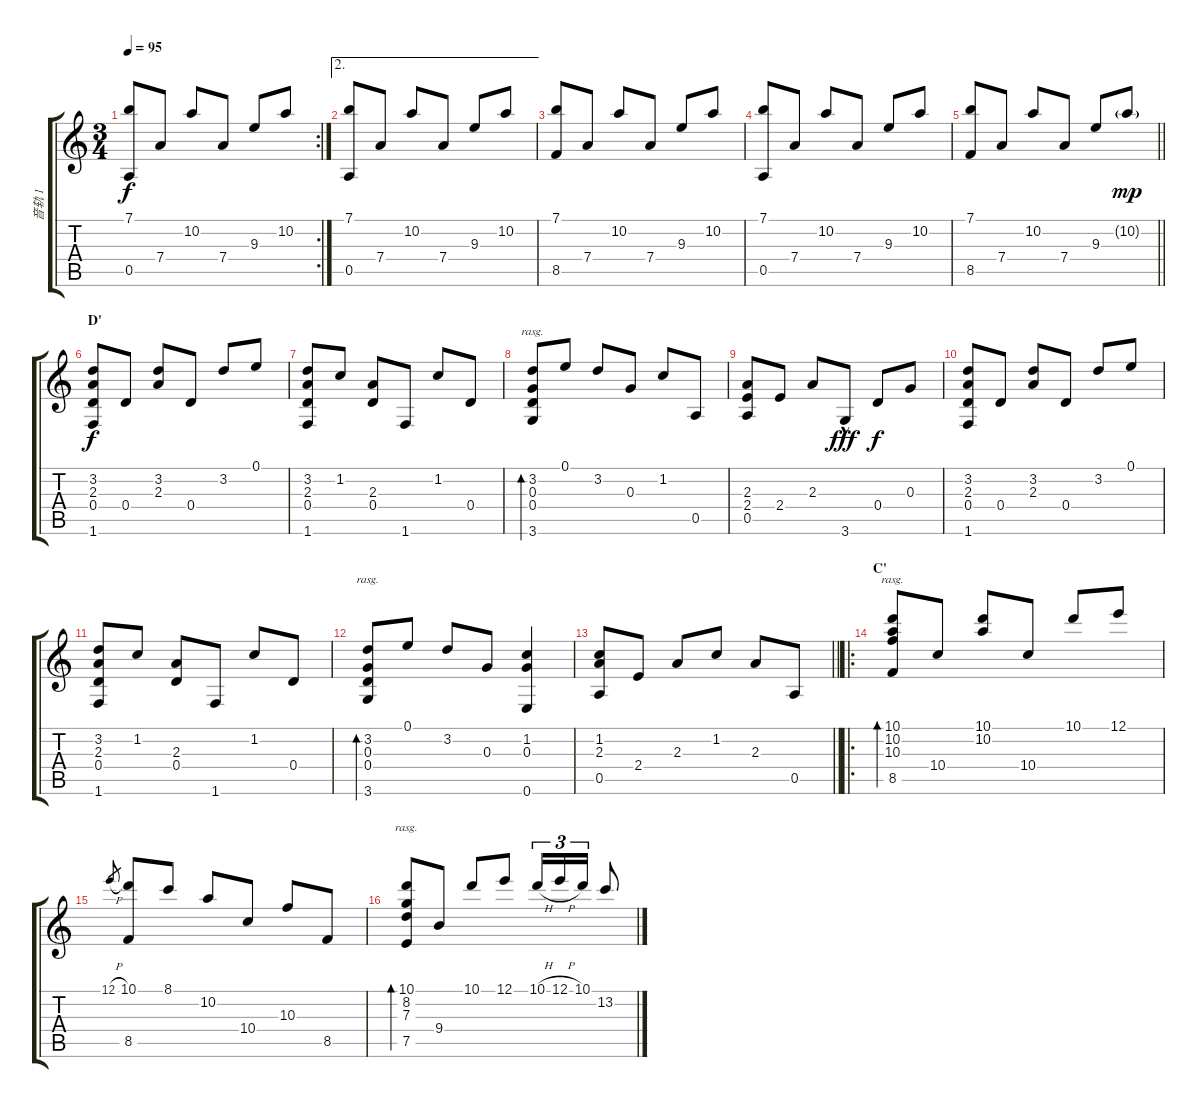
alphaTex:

\track ("音轨 1" "音轨 1") {instrument acousticguitarsteel}
\staff {score tabs}
\tuning (E4 B3 G3 D3 A2 E2) {hide}
\rc 2
\ts (3 4)
\tempo 95
\clef g2
\ks c
(7.1 0.5).8{dy f beam Up} 7.4.8{beam Up} 10.2.8{beam Up} 7.4.8{beam Up} 9.3.8{beam Up} 10.2.8{beam Up} |
\ae 2
(7.1 0.5).8{beam Up} 7.4.8{beam Up} 10.2.8{beam Up} 7.4.8{beam Up} 9.3.8{beam Up} 10.2.8{beam Up} |
(7.1 8.5).8{beam Up} 7.4.8{beam Up} 10.2.8{beam Up} 7.4.8{beam Up} 9.3.8{beam Up} 10.2.8{beam Up} |
(7.1 0.5).8{beam Up} 7.4.8{beam Up} 10.2.8{beam Up} 7.4.8{beam Up} 9.3.8{beam Up} 10.2.8{beam Up} |
\barLineRight lightlight
(7.1 8.5).8{beam Up} 7.4.8{beam Up} 10.2.8{beam Up} 7.4.8{beam Up} 9.3.8{beam Up} 10.2{g}.8{dy mp beam Up} |
\section ("" "D'")
(3.2 2.3 0.4 1.6).8{dy f} 0.4.8 (3.2 2.3).8 0.4.8 3.2.8{beam Up} 0.1.8{beam Up} |
(3.2 2.3 0.4 1.6).8 1.2.8 (2.3 0.4).8 1.6.8 1.2.8 0.4.8 |
(3.2 0.3 0.4 3.6).8{bd 480 rasg ii} 0.1.8 3.2.8{beam Up} 0.3.8{beam Up} 1.2.8{beam Up} 0.5.8 |
(2.3 2.4 0.5).8 2.4.8 2.3.8 3.6{hac}.8{dy fff} 0.4.8{dy f} 0.3.8 |
(3.2 2.3 0.4 1.6).8 0.4.8 (3.2 2.3).8 0.4.8 3.2.8{beam Up} 0.1.8{beam Up} |
(3.2 2.3 0.4 1.6).8 1.2.8 (2.3 0.4).8 1.6.8 1.2.8 0.4.8 |
(3.2 0.3 0.4 3.6).8{bd 480 rasg ii} 0.1.8 3.2.8{beam Up} 0.3.8{beam Up} (1.2 0.3 0.6).4{beam Up} |
\barLineRight lightlight
(1.2 2.3 0.5).8 2.4.8 2.3.8{beam Up} 1.2.8{beam Up} 2.3.8 0.5.8 |
\ro
\section ("" "C'")
(10.1 10.2 10.3 8.5).8{bd 480 rasg ii beam Up} 10.4.8{beam Up} (10.1 10.2).8{beam Up} 10.4.8{beam Up} 10.1.8{beam Up} 12.1.8{beam Up} |
12.1{h}.8{gr} (10.1 8.5).8{beam Up} 8.1.8{beam Up} 10.2.8{beam Up} 10.4.8{beam Up} 10.3.8{beam Up} 8.5.8{beam Up} |
(10.1 8.2 7.3 7.5).8{bd 480 rasg ii beam Up} 9.4.8{beam Up} 10.1.8{beam Up} 12.1.8{beam Up} 10.1{h}.16{tu (3 2) beam Up} 12.1{h}.16{tu (3 2) beam Up} 10.1.16{tu (3 2) beam Up} 13.2.8{beam Up}
